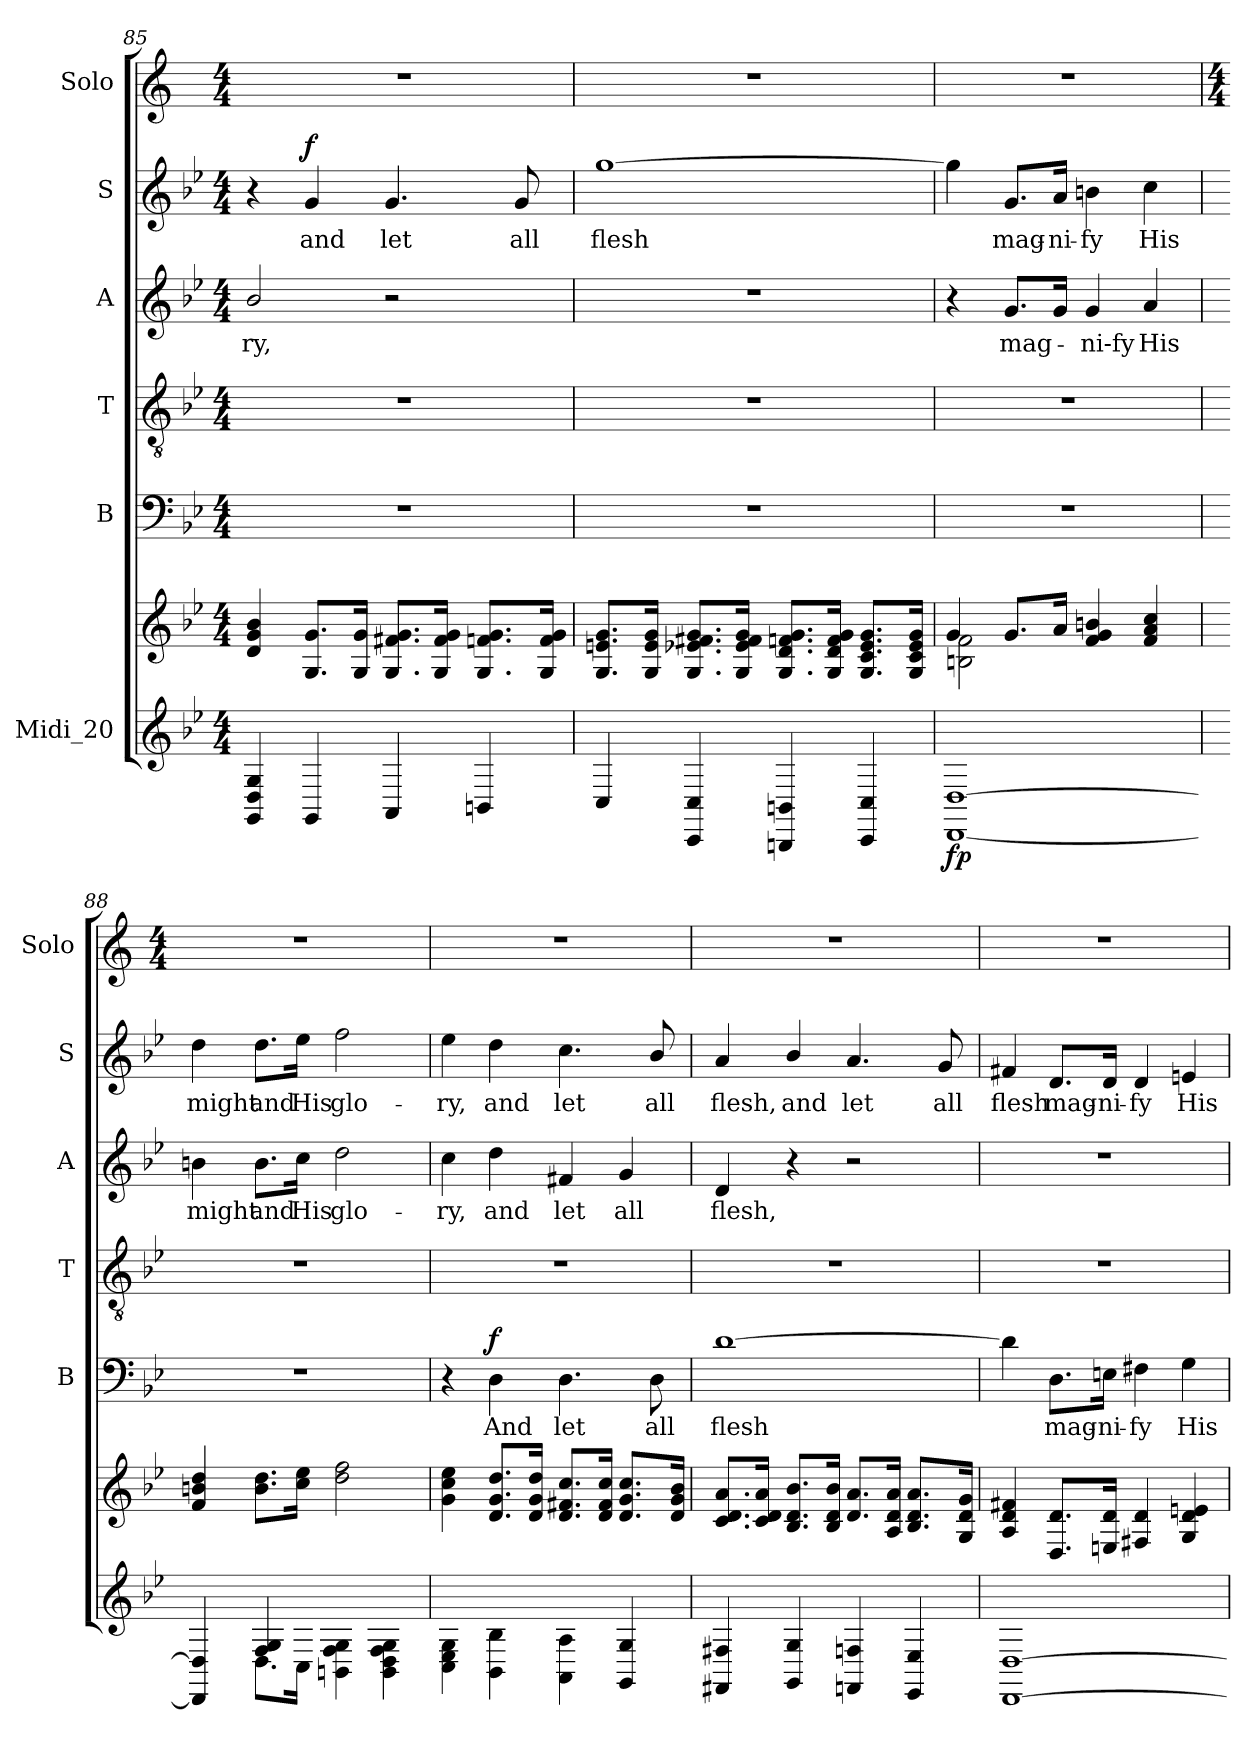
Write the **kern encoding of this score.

**kern	**kern	**dynam	**kern	**text	**dynam	**kern	**kern	**text	**kern	**text	**dynam	**kern
*part6	*part6	*part6	*part5	*part5	*part5	*part4	*part3	*part3	*part2	*part2	*part2	*part1
*staff7	*staff6	*staff6/7	*staff5	*staff5	*staff5	*staff4	*staff3	*staff3	*staff2	*staff2	*staff2	*staff1
*I"Midi_20	*	*	*I"B	*	*	*I"T	*I"A	*	*I"S	*	*	*I"Solo
*	*	*	*I'B	*	*	*I'T	*I'A	*	*I'S	*	*	*I'Solo
*clefG2	*clefG2	*	*clefF4	*	*	*clefGv2	*clefG2	*	*clefG2	*	*	*clefG2
*k[b-e-]	*k[b-e-]	*	*k[b-e-]	*	*	*k[b-e-]	*k[b-e-]	*	*k[b-e-]	*	*	*k[]
*M4/4	*M4/4	*	*M4/4	*	*	*M4/4	*M4/4	*	*M4/4	*	*	*M4/4
=85	=85	=85	=85	=85	=85	=85	=85	=85	=85	=85	=85	=85
*	*^	*	*	*	*	*	*	*	*	*	*	*
!	!	!	!	!	!	!	!	!	!LO:LY:b	!	!	!	!
4GG/ 4D/ 4G/	4d/ 4g/ 4b-/	2ryy	.	1r	.	.	1r	2b-/	-ry,	4r	.	.	1r
!	!	!	!	!	!	!	!	!	!	!	!LO:LY:b	!LO:DY:b	!
4GG/	8.G/ 8.g/L	.	.	.	.	.	.	.	.	4g/	and	f	.
.	16G/ 16g/Jk	.	.	.	.	.	.	.	.	.	.	.	.
!	!	!	!	!	!	!	!	!	!	!	!LO:LY:b	!	!
4AA/	8.G/ 8.f#X/ 8.g/L	2ryy	.	.	.	.	.	2r	.	4.g/	let	.	.
.	16G/ 16f#/ 16g/Jk	.	.	.	.	.	.	.	.	.	.	.	.
4BBn/	8.G/ 8.fn/ 8.g/L	.	.	.	.	.	.	.	.	.	.	.	.
!	!	!	!	!	!	!	!	!	!	!	!LO:LY:b	!	!
.	.	.	.	.	.	.	.	.	.	8g/	all	.	.
.	16G/ 16f/ 16g/Jk	.	.	.	.	.	.	.	.	.	.	.	.
=86	=86	=86	=86	=86	=86	=86	=86	=86	=86	=86	=86	=86	=86
!	!	!	!	!	!	!	!	!	!	!	!LO:LY:b	!	!
4C/	8.G/ 8.en/ 8.g/L	2ryy	.	1r	.	.	1r	1r	.	[1gg	flesh	.	1r
.	16G/ 16e/ 16g/Jk	.	.	.	.	.	.	.	.	.	.	.	.
4CC/ 4C/	8.G/ 8.e-X/ 8.f#X/ 8.g/L	.	.	.	.	.	.	.	.	.	.	.	.
.	16G/ 16e-/ 16f#/ 16g/Jk	.	.	.	.	.	.	.	.	.	.	.	.
4BBBn/ 4BBn/	8.G/ 8.d/ 8.fn/ 8.g/L	2ryy	.	.	.	.	.	.	.	.	.	.	.
.	16G/ 16d/ 16f/ 16g/Jk	.	.	.	.	.	.	.	.	.	.	.	.
4CC/ 4C/	8.G/ 8.c/ 8.e-/ 8.g/L	.	.	.	.	.	.	.	.	.	.	.	.
.	16G/ 16c/ 16e-/ 16g/Jk	.	.	.	.	.	.	.	.	.	.	.	.
!!LO:PB:g=z
=87	=87	=87	=87	=87	=87	=87	=87	=87	=87	=87	=87	=87	=87
!	!	!	!LO:DY:b=2	!	!	!	!	!	!	!	!	!	!
[1DD [1D	4g/	2Bn\ 2f\	fp	1r	.	.	1r	4r	.	4gg\]	.	.	1r
!	!	!	!	!	!	!	!	!	!LO:LY:b	!	!LO:LY:b	!	!
.	8.g/L	.	.	.	.	.	.	8.g/L	mag-	8.g/L	mag-	.	.
!	!	!	!	!	!	!	!	!	!	!	!LO:LY:b	!	!
.	16a/Jk	.	.	.	.	.	.	16g/Jk	.	16a/Jk	-ni-	.	.
!	!	!	!	!	!	!	!	!	!LO:LY:b	!	!LO:LY:b	!	!
.	4f/ 4g/ 4bn/	2ryy	.	.	.	.	.	4g/	-ni-fy	4bn\	-fy	.	.
!	!	!	!	!	!	!	!	!	!LO:LY:b	!	!LO:LY:b	!	!
.	4f/ 4a/ 4cc/	.	.	.	.	.	.	4a/	His	4cc\	His	.	.
*	*v	*v	*	*	*	*	*	*	*	*	*	*	*
!!LO:LB:g=z
=88	=88	=88	=88	=88	=88	=88	=88	=88	=88	=88	=88	=88
*	*	*	*	*	*	*	*	*	*	*	*	*M4/4
*^	*	*	*	*	*	*	*	*	*	*	*	*
!	!	!	!	!	!	!	!	!	!LO:LY:b	!	!LO:LY:b	!	!
4DD/] 4D/]	4ryy	4f/ 4bn/ 4dd/	.	1r	.	.	1r	4bn\	might	4dd\	might	.	1r
!	!	!	!	!	!	!	!	!	!LO:LY:b	!	!LO:LY:b	!	!
4F/ 4G/	8.D\L	8.b\ 8.dd\L	.	.	.	.	.	8.b\L	and	8.dd\L	and	.	.
!	!	!	!	!	!	!	!	!	!LO:LY:b	!	!LO:LY:b	!	!
.	16C\Jk	16cc\ 16ee-\Jk	.	.	.	.	.	16cc\Jk	His	16ee-\Jk	His	.	.
!	!	!	!	!	!	!	!	!	!LO:LY:b	!	!LO:LY:b	!	!
4BBn\ 4F\ 4G\	2ryy	2dd\ 2ff\	.	.	.	.	.	2dd\	glo-	2ff\	glo-	.	.
4BB\ 4D\ 4F\ 4G\	.	.	.	.	.	.	.	.	.	.	.	.	.
=89	=89	=89	=89	=89	=89	=89	=89	=89	=89	=89	=89	=89	=89
!	!	!	!	!	!	!	!	!	!LO:LY:b	!	!LO:LY:b	!	!
4C\ 4E-\ 4G\	2ryy	4g\ 4cc\ 4ee-\	.	4r	.	.	1r	4cc\	-ry,	4ee-\	-ry,	.	1r
!	!	!	!	!	!LO:LY:b	!LO:DY:b	!	!	!LO:LY:b	!	!LO:LY:b	!	!
4BB-i\ 4B-i\	.	8.d/ 8.g/ 8.dd/L	.	4D\	And	f	.	4dd\	and	4dd\	and	.	.
.	.	16d/ 16g/ 16dd/Jk	.	.	.	.	.	.	.	.	.	.	.
!	!	!	!	!	!LO:LY:b	!	!	!	!LO:LY:b	!	!LO:LY:b	!	!
4AA\ 4A\	2ryy	8.d/ 8.f#X/ 8.cc/L	.	4.D\	let	.	.	4f#X/	let	4.cc\	let	.	.
.	.	16d/ 16f#/ 16cc/Jk	.	.	.	.	.	.	.	.	.	.	.
!	!	!	!	!	!	!	!	!	!LO:LY:b	!	!	!	!
4GG/ 4G/	.	8.d/ 8.g/ 8.cc/L	.	.	.	.	.	4g/	all	.	.	.	.
!	!	!	!	!	!LO:LY:b	!	!	!	!	!	!LO:LY:b	!	!
.	.	.	.	8D\	all	.	.	.	.	8b-/	all	.	.
.	.	16d/ 16g/ 16b-/Jk	.	.	.	.	.	.	.	.	.	.	.
=90	=90	=90	=90	=90	=90	=90	=90	=90	=90	=90	=90	=90	=90
!	!	!	!	!	!LO:LY:b	!	!	!	!LO:LY:b	!	!LO:LY:b	!	!
4FF#X/ 4F#X/	1ryy	8.c/ 8.d/ 8.a/L	.	[1d	flesh	.	1r	4d/	flesh,	4a/	flesh,	.	1r
.	.	16c/ 16d/ 16a/Jk	.	.	.	.	.	.	.	.	.	.	.
!	!	!	!	!	!	!	!	!	!	!	!LO:LY:b	!	!
4GG/ 4G/	.	8.B-/ 8.d/ 8.b-/L	.	.	.	.	.	4r	.	4b-/	and	.	.
.	.	16B-/ 16d/ 16b-/Jk	.	.	.	.	.	.	.	.	.	.	.
!	!	!	!	!	!	!	!	!	!	!	!LO:LY:b	!	!
4FFn/ 4Fn/	.	8.d/ 8.a/L	.	.	.	.	.	2r	.	4.a/	let	.	.
.	.	16A/ 16d/ 16a/Jk	.	.	.	.	.	.	.	.	.	.	.
4EE-i/ 4E-i/	.	8.B-/ 8.d/ 8.a/L	.	.	.	.	.	.	.	.	.	.	.
!	!	!	!	!	!	!	!	!	!	!	!LO:LY:b	!	!
.	.	.	.	.	.	.	.	.	.	8g/	all	.	.
.	.	16G/ 16d/ 16g/Jk	.	.	.	.	.	.	.	.	.	.	.
=91	=91	=91	=91	=91	=91	=91	=91	=91	=91	=91	=91	=91	=91
!	!	!	!	!	!	!	!	!	!	!	!LO:LY:b	!	!
[1DD [1D	1ryy	4A/ 4d/ 4f#X/	.	4d\]	.	.	1r	1r	.	4f#X/	flesh	.	1r
!	!	!	!	!	!LO:LY:b	!	!	!	!	!	!LO:LY:b	!	!
.	.	8.D/ 8.d/L	.	8.D\L	mag-	.	.	.	.	8.d/L	mag-	.	.
!	!	!	!	!	!LO:LY:b	!	!	!	!	!	!LO:LY:b	!	!
.	.	16En/ 16d/Jk	.	16En\Jk	-ni-	.	.	.	.	16d/Jk	-ni-	.	.
!	!	!	!	!	!LO:LY:b	!	!	!	!	!	!LO:LY:b	!	!
.	.	4F#X/ 4d/	.	4F#X\	-fy	.	.	.	.	4d/	-fy	.	.
!	!	!	!	!	!LO:LY:b	!	!	!	!	!	!LO:LY:b	!	!
.	.	4G/ 4d/ 4en/	.	4G\	His	.	.	.	.	4en/	His	.	.
*v	*v	*	*	*	*	*	*	*	*	*	*	*	*
=	=	=	=	=	=	=	=	=	=	=	=	=
*-	*-	*-	*-	*-	*-	*-	*-	*-	*-	*-	*-	*-
